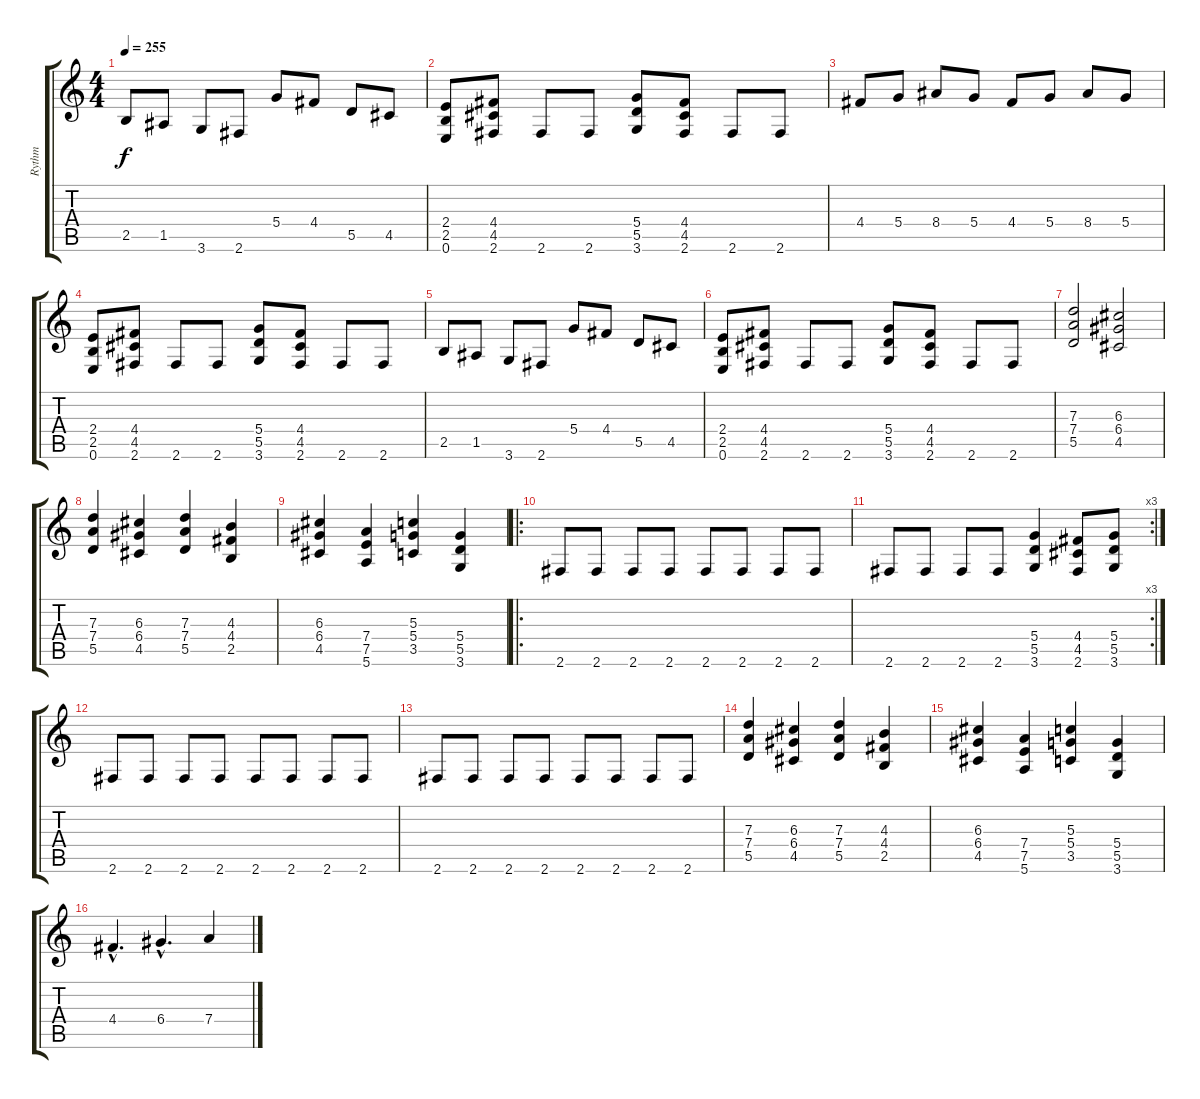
\track ("Rythm" "Rythm") {instrument distortionguitar}
\staff {score tabs}
\tuning (E4 B3 G3 D3 A2 E2) {hide}
\ts (4 4)
\tempo 255
\clef g2
\ks c
2.5.8{dy f} 1.5.8 3.6.8 2.6.8 5.4.8 4.4.8 5.5.8 4.5.8 |
(2.4 2.5 0.6).8 (4.4 4.5 2.6).8 2.6.8 2.6.8 (5.4 5.5 3.6).8 (4.4 4.5 2.6).8 2.6.8 2.6.8 |
4.4.8 5.4.8 8.4.8 5.4.8 4.4.8 5.4.8 8.4.8 5.4.8 |
(2.4 2.5 0.6).8 (4.4 4.5 2.6).8 2.6.8 2.6.8 (5.4 5.5 3.6).8 (4.4 4.5 2.6).8 2.6.8 2.6.8 |
2.5.8 1.5.8 3.6.8 2.6.8 5.4.8 4.4.8 5.5.8 4.5.8 |
(2.4 2.5 0.6).8 (4.4 4.5 2.6).8 2.6.8 2.6.8 (5.4 5.5 3.6).8 (4.4 4.5 2.6).8 2.6.8 2.6.8 |
(7.3 7.4 5.5).2 (6.3 6.4 4.5).2 |
(7.3 7.4 5.5).4 (6.3 6.4 4.5).4 (7.3 7.4 5.5).4 (4.3 4.4 2.5).4 |
(6.3 6.4 4.5).4 (7.4 7.5 5.6).4 (5.3 5.4 3.5).4 (5.4 5.5 3.6).4 |
\ro
2.6.8 2.6.8 2.6.8 2.6.8 2.6.8 2.6.8 2.6.8 2.6.8 |
\rc 3
2.6.8 2.6.8 2.6.8 2.6.8 (5.4 5.5 3.6).4 (4.4 4.5 2.6).8 (5.4 5.5 3.6).8 |
2.6.8 2.6.8 2.6.8 2.6.8 2.6.8 2.6.8 2.6.8 2.6.8 |
2.6.8 2.6.8 2.6.8 2.6.8 2.6.8 2.6.8 2.6.8 2.6.8 |
(7.3 7.4 5.5).4 (6.3 6.4 4.5).4 (7.3 7.4 5.5).4 (4.3 4.4 2.5).4 |
(6.3 6.4 4.5).4 (7.4 7.5 5.6).4 (5.3 5.4 3.5).4 (5.4 5.5 3.6).4 |
4.4{hac}.4{d} 6.4{hac}.4{d} 7.4.4
